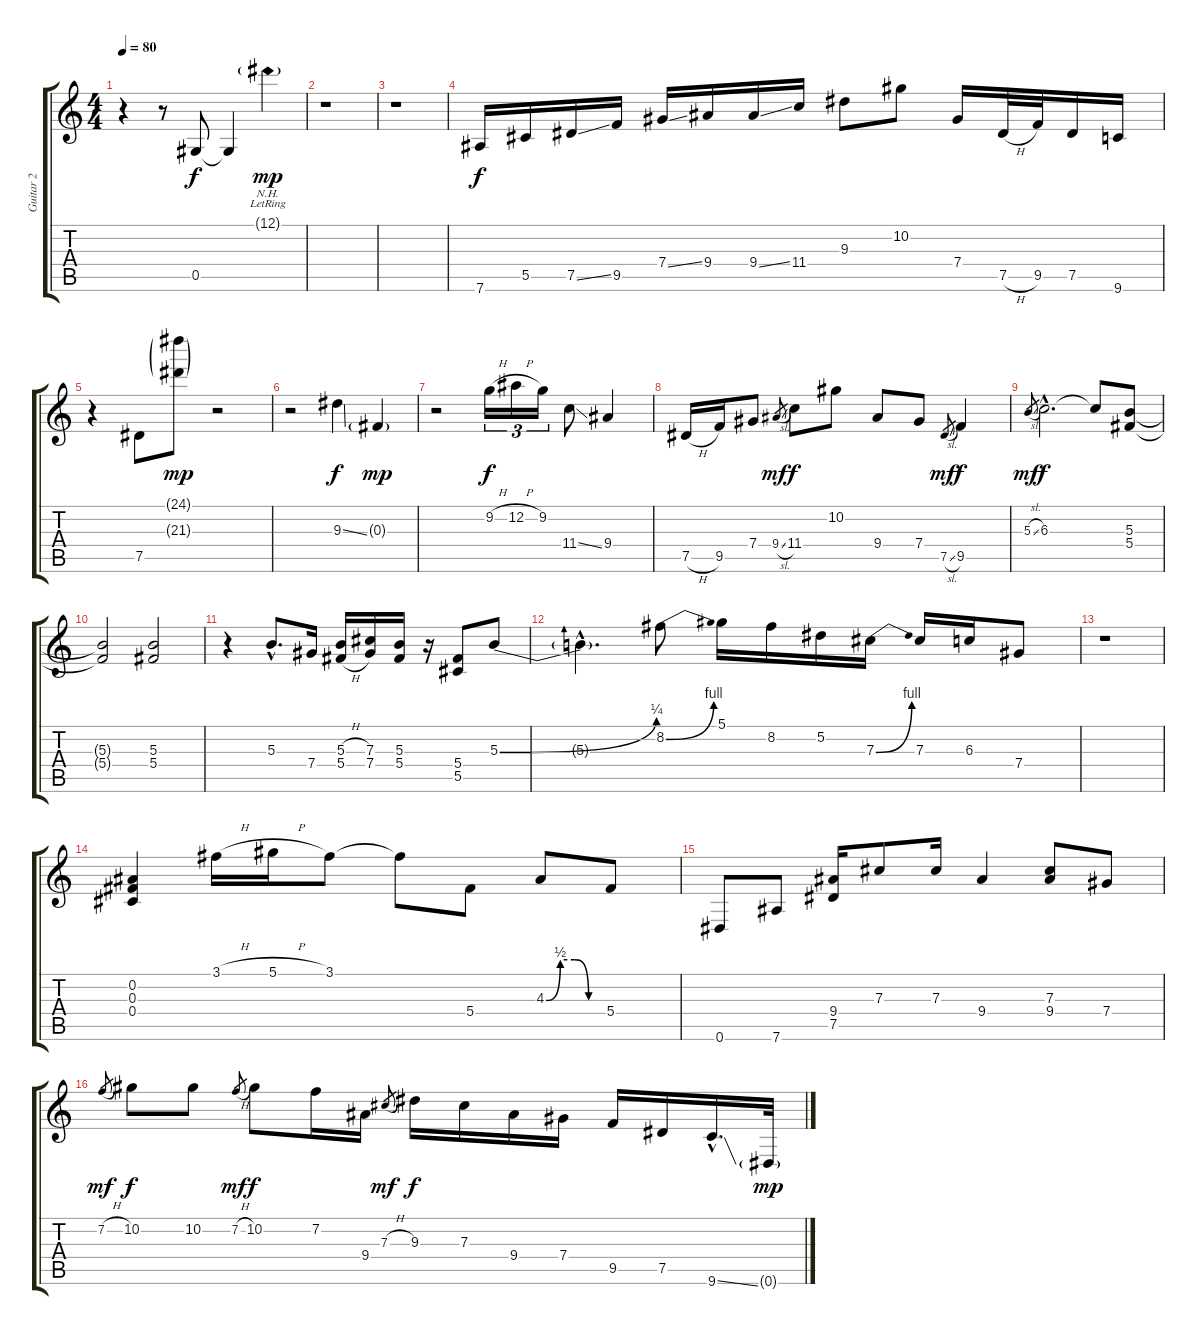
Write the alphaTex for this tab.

\track ("Guitar 2" "Guitar 2") {instrument electricguitarjazz}
\staff {score tabs}
\tuning (Eb4 Bb3 Gb3 Db3 Ab2 Eb2) {hide}
\ts (4 4)
\tempo 80
\clef g2
\ks c
r.4{dy f instrument electricguitarjazz} r.8 0.5.8 0.5{t}.4 12.1{nh g lr}.4{dy mp} |
r.1 |
r.1 |
7.6.16{dy f} 5.5.16 7.5{ss}.16 9.5.16 7.4{ss}.16 9.4.16 9.4{ss}.16 11.4.16 9.3.8 10.2.8 7.4.16 7.5{h}.32 9.5.32 7.5.16 9.6.16 |
r.4 7.5.8 (24.1{g} 21.3{g}).8{dy mp} r.2 |
r.2 9.3{ss}.4{dy f} 0.3{g}.4{dy mp} |
r.2 9.2{h}.16{tu (3 2) dy f} 12.2{h}.16{tu (3 2)} 9.2.16{tu (3 2)} 11.4{ss}.8 9.4.4 |
7.5{h}.16 9.5.16 7.4.8 9.4{sl}.8{gr dy mf} 11.4.8{dy f} 10.2.8 9.4.8 7.4.8 7.5{sl}.8{gr dy mf} 9.5.4{dy f} |
5.3{sl}.8{gr dy mf} 6.3{hac}.2{d dy f} 6.3{t}.8 (5.3 5.4).8 |
(5.3{t} 5.4{t}).2 (5.3 5.4).2 |
r.4 5.3{hac}.8{d} 7.4.16 (5.3{h} 5.4{h}).16 (7.3 7.4).16 (5.3 5.4).16 r.16 (5.4 5.5).8 5.3{be (bend 0 0 60 1)}.8 |
5.3{hac t}.4{d} 8.2{be (bend 0 0 60 4)}.8 5.1.16 8.2.16 5.2.16 7.3{be (bend 0 0 60 4)}.16 7.3.16 6.3.16 7.4.8 |
r.1 |
(0.2 0.3 0.4).4 3.1{h}.16 5.1{h}.16 3.1.8 3.1{t}.8 5.4.8 4.3{be (custom 0 0 15 2 30 2 45 0 60 0)}.8 5.4.8 |
0.6.8 7.6.8 (9.4 7.5).16 7.3.8 7.3.16 9.4.4 (7.3 9.4).8 7.4.8 |
7.2{h}.8{gr dy mf} 10.2.8{dy f} 10.2.8 7.2{h}.8{gr dy mf} 10.2.8{dy f} 7.2.16 9.4.16 7.3{h}.8{gr dy mf} 9.3.16{dy f} 7.3.16 9.4.16 7.4.16 9.5.16 7.5.16 9.6{ss hac}.16{d} 0.6{g}.32{dy mp}
